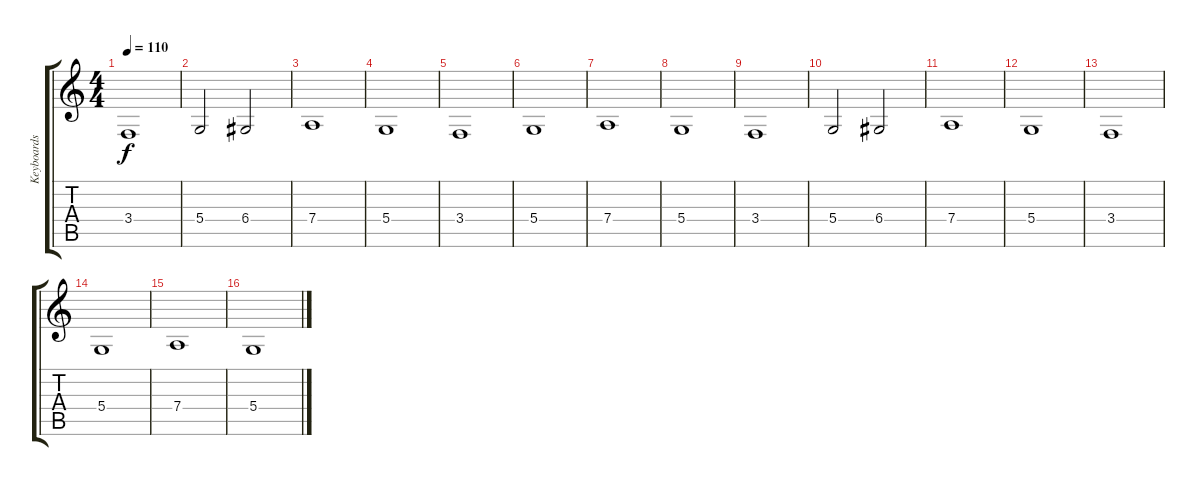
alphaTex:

\track ("Keyboards" "Keyboards") {instrument choiraahs}
\staff {score tabs}
\tuning (E4 B3 G3 D3 A2 E2) {hide}
\ts (4 4)
\tempo 110
\clef g2
\ks c
3.4.1{dy f} |
5.4.2 6.4.2 |
7.4.1 |
5.4.1 |
3.4.1 |
5.4.1 |
7.4.1 |
5.4.1 |
3.4.1 |
5.4.2 6.4.2 |
7.4.1 |
5.4.1 |
3.4.1 |
5.4.1 |
7.4.1 |
5.4.1
